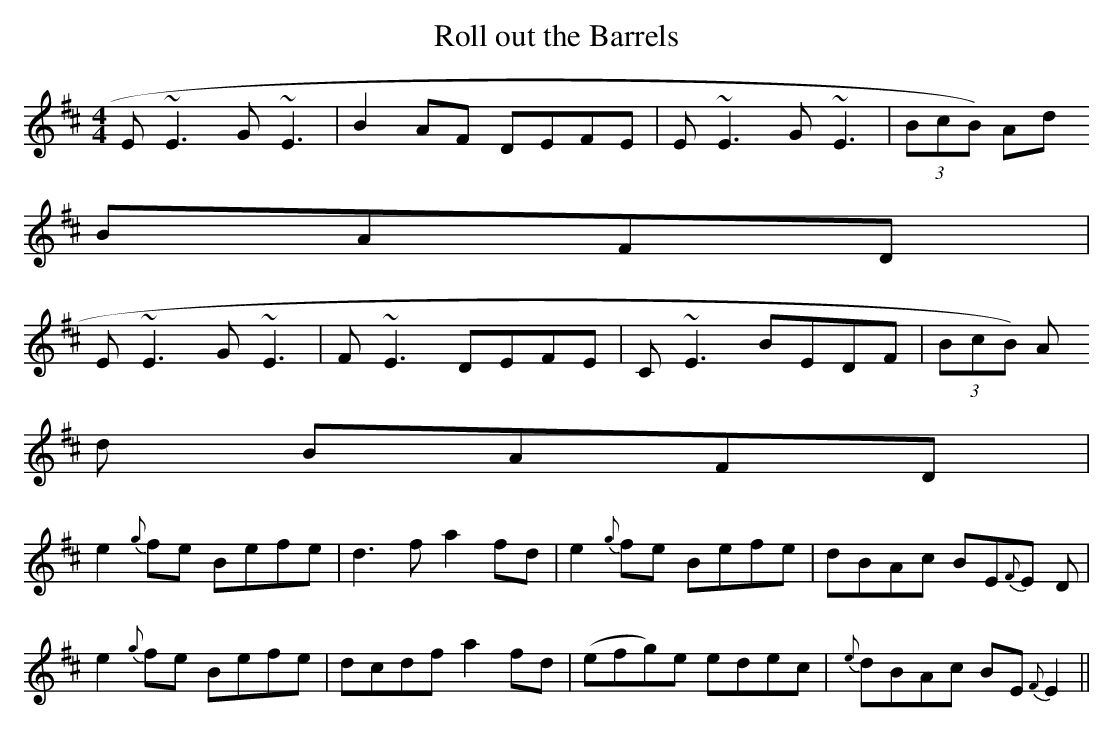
X:1
T:Roll out the Barrels
M:4/4
L:1/8
K:D
  E ~E3 G~E3 | B2AF DEFE | E~E3 G~E3 | (3BcB) Ad
BAFD |
E ~E3 G~E3 | F~E3 DEFE | C~E3 BEDF | (3BcB) A
d BAFD |
e2 {g}fe Befe | d3f a2 fd | e2 {g}fe Befe | dBAc BE{F}E D |
e2 {g}fe Befe | dcdf a2 fd | (efg)e edec | {e}dBAc BE{F}E2 ||
